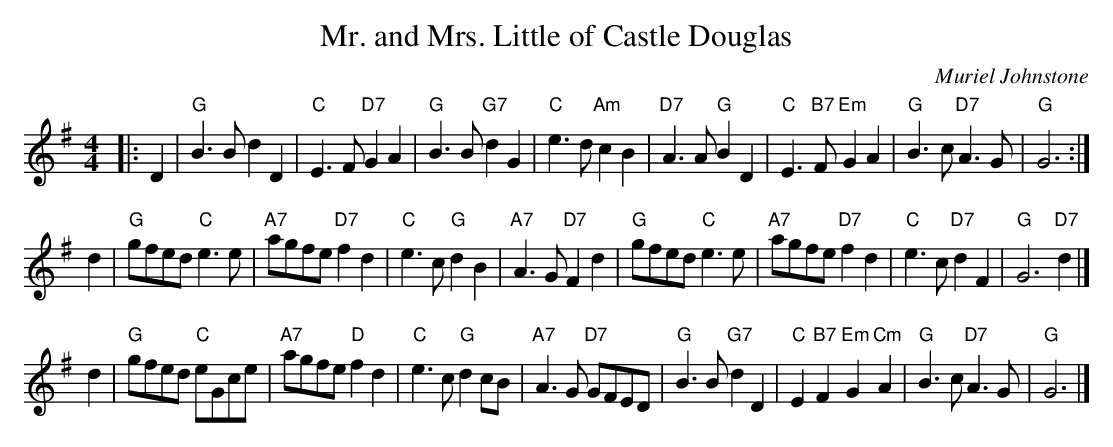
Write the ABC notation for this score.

X:1
T: Mr. and Mrs. Little of Castle Douglas
C: Muriel Johnstone
M: 4/4
L: 1/4
K: G
|: D |\
"G"B > B d D | "C"E> F "D7"G A |\
"G"B > B "G7"d G | "C"e > d "Am"c B |\
"D7"A > A "G"B D | "C"E > "B7"F "Em"G A |\
"G"B > c "D7"A > G | "G"G3 :|
d |\
"G"g/f/e/d/ "C"e > e | "A7"a/g/f/e/ "D7"f d |\
"C"e > c "G"d B | "A7"A > G "D7"F d |\
"G"g/f/e/d/ "C"e > e | "A7"a/g/f/e/ "D7"f d |\
"C"e > c "D7"d F | "G"G3 "D7"d |]
d |\
"G"g/f/e/d/ "C"e/G/c/e/ | "A7"a/g/f/e/ "D"f d |\
"C"e > c "G"d c/B/ | "A7"A > G "D7"G/F/E/D/ |\
"G"B > B "G7"d D | "C"E "B7"F "Em"G "Cm"A |\
"G"B > c "D7"A > G | "G"G3 |]
